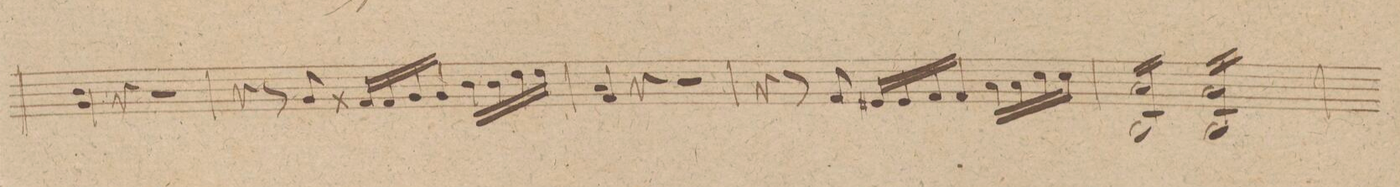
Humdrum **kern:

**kern	**dynam
*I"Violino IIdo	*
*clefG2	*
*k[f#c#g#]	*
*met(c)	*
*M4/4	*
4g#\ 4b	.
4r	.
2r	.
=165	=165
4r	.
8r	.
8g#/	.
16f##X/LL	.
16f##/	.
16g#/	.
16g#/JJ	.
16b\LL	.
16b\	.
16dd\	.
16dd\JJ	.
=166	=166
4f#/ 4a	.
4r	.
2r	.
=167	=167
4r	.
8r	.
8f#/	.
16e#X/LL	.
16e#/	.
16f#/	.
16f#/JJ	.
16a\LL	.
16a\	.
16cc#\	.
16cc#\JJ	.
=168	=168
*tremolo	*
16B/LL 16a	.
16B/ 16a	.
16B/ 16a	.
16B/ 16a	.
16B/ 16a	.
16B/ 16a	.
16B/ 16a	.
16B/JJ 16a	.
16B/LL 16a	.
16B/ 16a	.
16B/ 16a	.
16B/ 16a	.
16B/ 16a	.
16B/ 16a	.
16B/ 16a	.
16B/JJ 16a	.
*Xtremolo	*
=169	=169
*-	*-
